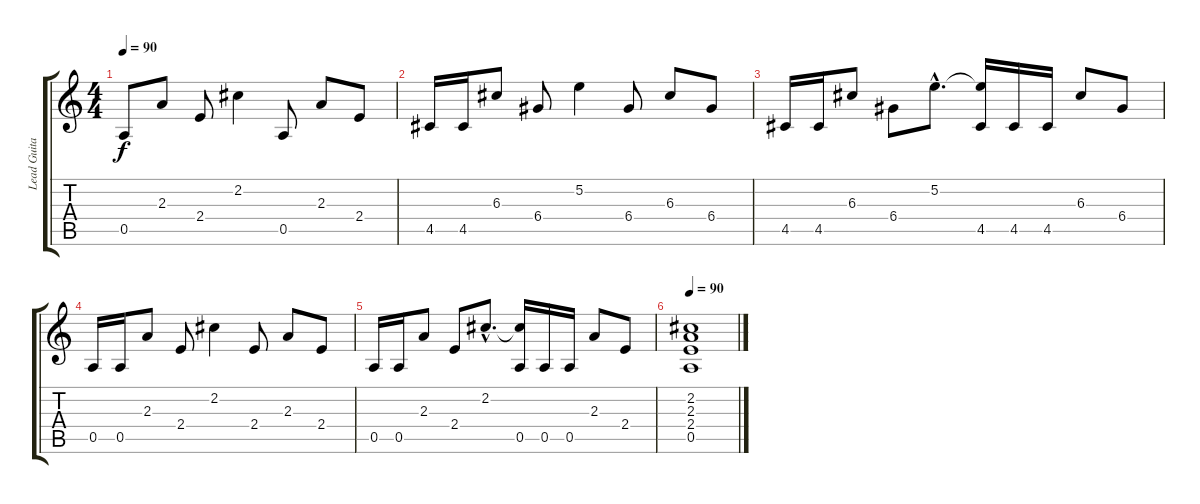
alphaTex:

\track ("Lead Guitar" "Lead Guita") {instrument distortionguitar}
\staff {score tabs}
\tuning (E4 B3 G3 D3 A2 E2) {hide}
\ts (4 4)
\tempo 90
\clef g2
\ks c
0.5.8{dy f} 2.3.8 2.4.8 2.2.4 0.5.8 2.3.8 2.4.8 |
4.5.16 4.5.16 6.3.8 6.4.8 5.2.4 6.4.8 6.3.8 6.4.8 |
4.5.16 4.5.16 6.3.8 6.4.8 5.2{hac}.8{d} (5.2{t} 4.5).16 4.5.16 4.5.16 6.3.8 6.4.8 |
0.5.16 0.5.16 2.3.8 2.4.8 2.2.4 2.4.8 2.3.8 2.4.8 |
0.5.16 0.5.16 2.3.8 2.4.8 2.2{hac}.8{d} (2.2{t} 0.5).16 0.5.16 0.5.16 2.3.8 2.4.8 |
\tempo 90
(2.2 2.3 2.4 0.5).1
